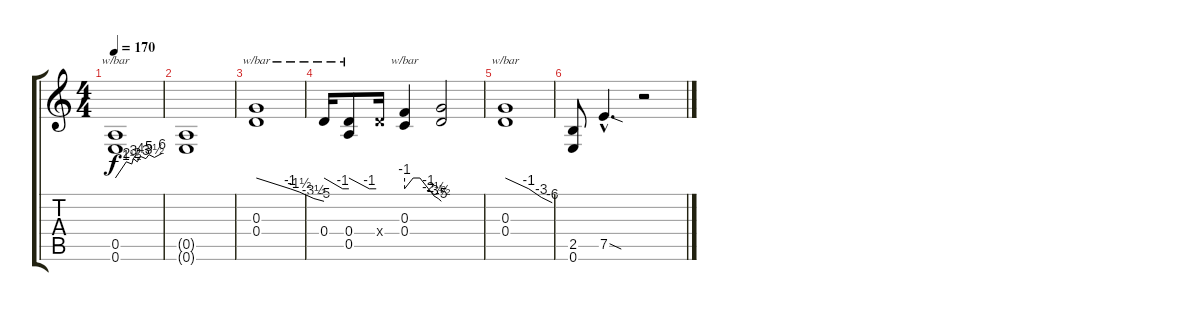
\track "" {instrument distortionguitar}
\staff {score tabs}
\tuning (E4 B3 G3 D3 A2 E2) {hide}
\ts (4 4)
\tempo 170
\clef g2
\ks c
(0.5 0.6).1{tbe (custom default 0 0 14 8 21 6 23 12 28 8 32 16 39 12 43 20 50 14 60 24) dy f} |
(0.5{t} 0.6{t}).1 |
(0.3 0.4).1{tbe (custom default 0 0 30 -4 38 -6 51 -14 60 -20)} |
0.4.16{tbe (custom default 0 0 45 -4 60 -4)} (0.4 0.5).8{tbe (custom default 0 0 45 -4 60 -4)} 0.4{x}.16 (0.3 0.4).4{tbe (custom default 0 -4 14 0 25 0 39 -4 48 -10 55 -14 60 -20)} (0.3{t} 0.4{t}).2 |
(0.3 0.4).1{tbe (custom default 0 0 30 -4 46 -12 60 -24)} |
(2.5 0.6).8 7.5{sod hac}.4{d} r.2
